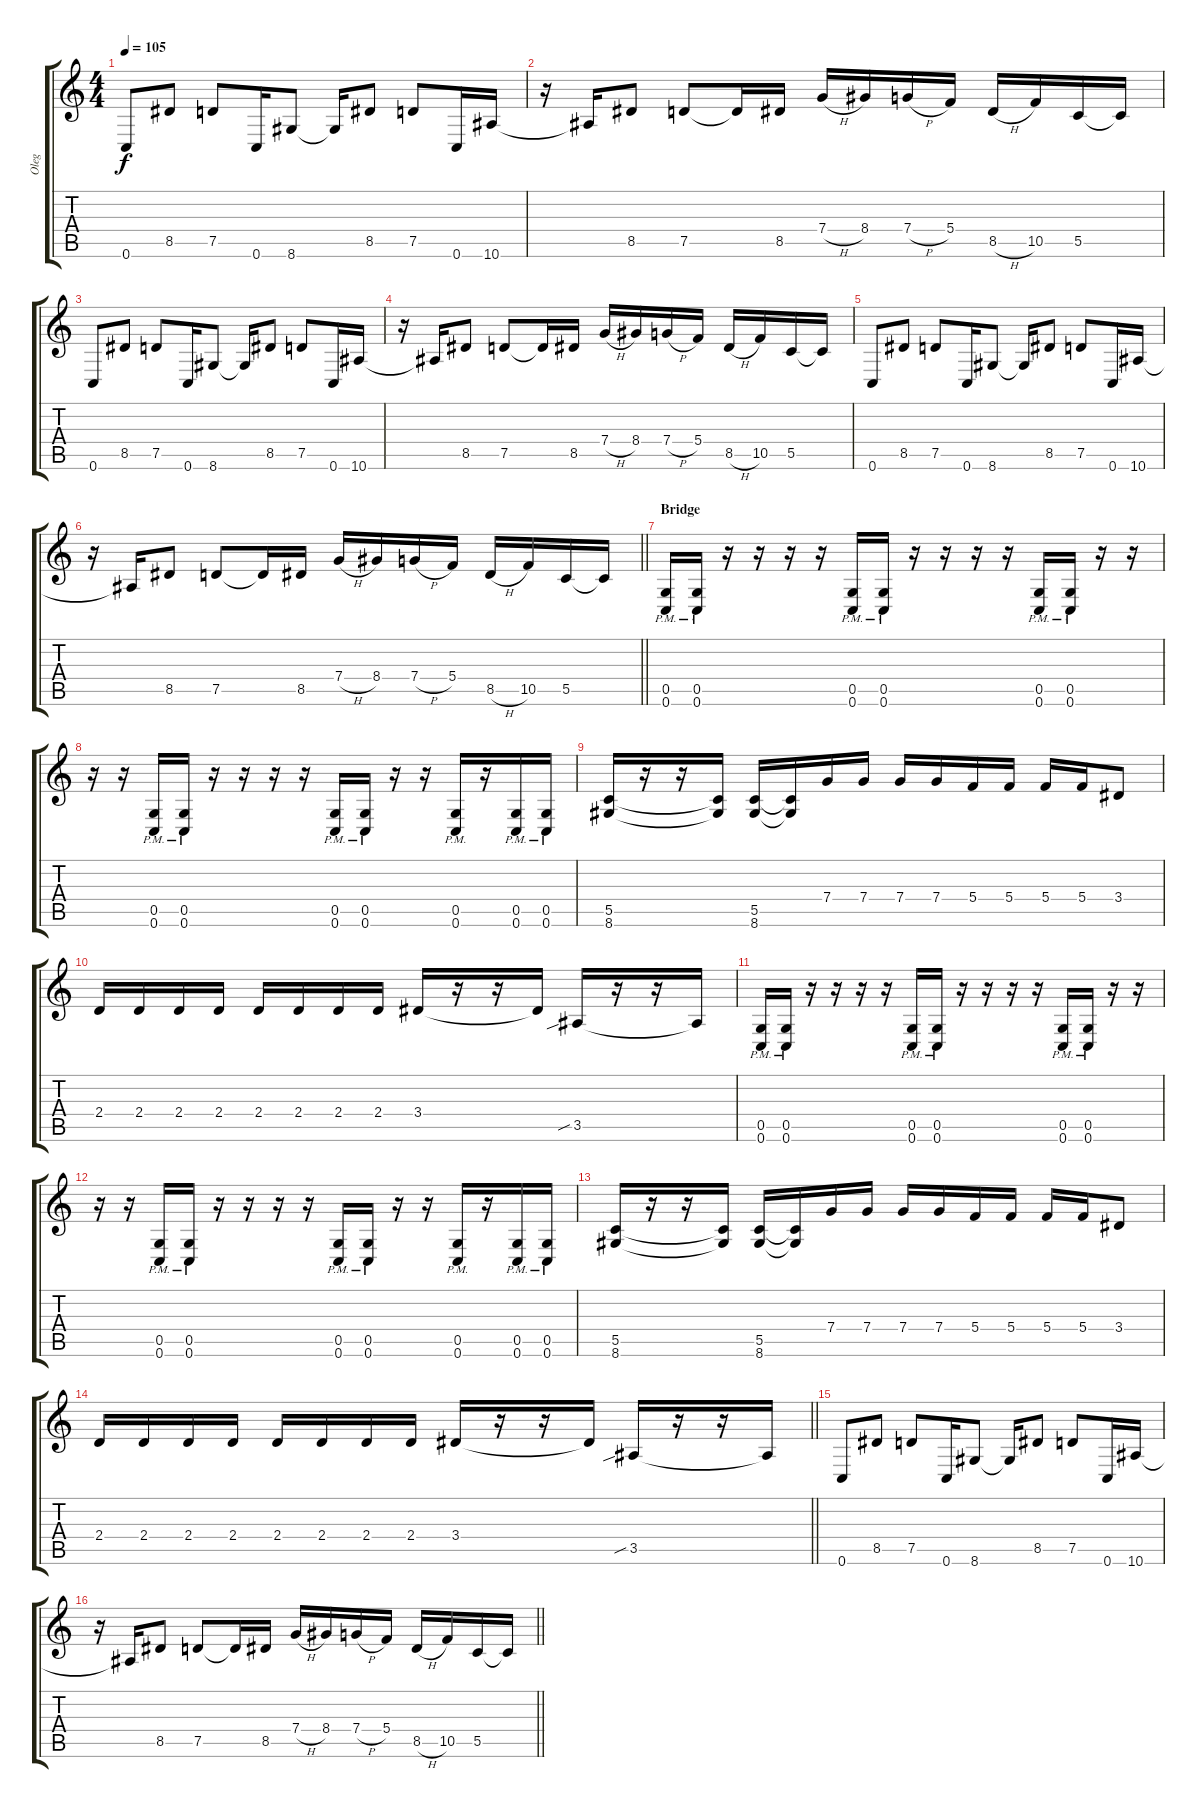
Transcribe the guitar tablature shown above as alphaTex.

\track ("Oleg" "Oleg") {instrument distortionguitar}
\staff {score tabs}
\tuning (D4 A3 F3 C3 G2 C2) {hide}
\ts (4 4)
\tempo 105
\clef g2
\ks c
0.6.8{dy f} 8.5.8 7.5.8 0.6.16 8.6.8 8.6{t}.16 8.5.8 7.5.8 0.6.16 10.6.16 |
r.16 10.6{t}.16 8.5.8 7.5.8 7.5{t}.16 8.5.16 7.4{h}.16 8.4.16 7.4{h}.16 5.4.16 8.5{h}.16 10.5.16 5.5.16 5.5{t}.16 |
0.6.8 8.5.8 7.5.8 0.6.16 8.6.8 8.6{t}.16 8.5.8 7.5.8 0.6.16 10.6.16 |
r.16 10.6{t}.16 8.5.8 7.5.8 7.5{t}.16 8.5.16 7.4{h}.16 8.4.16 7.4{h}.16 5.4.16 8.5{h}.16 10.5.16 5.5.16 5.5{t}.16 |
0.6.8 8.5.8 7.5.8 0.6.16 8.6.8 8.6{t}.16 8.5.8 7.5.8 0.6.16 10.6.16 |
\barLineRight lightlight
r.16 10.6{t}.16 8.5.8 7.5.8 7.5{t}.16 8.5.16 7.4{h}.16 8.4.16 7.4{h}.16 5.4.16 8.5{h}.16 10.5.16 5.5.16 5.5{t}.16 |
\section ("" "Bridge")
(0.5{pm} 0.6{pm}).16 (0.5{pm} 0.6{pm}).16 r.16 r.16 r.16 r.16 (0.5{pm} 0.6{pm}).16 (0.5{pm} 0.6{pm}).16 r.16 r.16 r.16 r.16 (0.5{pm} 0.6{pm}).16 (0.5{pm} 0.6{pm}).16 r.16 r.16 |
r.16 r.16 (0.5{pm} 0.6{pm}).16 (0.5{pm} 0.6{pm}).16 r.16 r.16 r.16 r.16 (0.5{pm} 0.6{pm}).16 (0.5{pm} 0.6{pm}).16 r.16 r.16 (0.5{pm} 0.6{pm}).16 r.16 (0.5{pm} 0.6{pm}).16 (0.5{pm} 0.6{pm}).16 |
(5.5 8.6).16 r.16 r.16 (5.5{t} 8.6{t}).16 (5.5 8.6).16 (5.5{t} 8.6{t}).16 7.4.16 7.4.16 7.4.16 7.4.16 5.4.16 5.4.16 5.4.16 5.4.16 3.4.8 |
2.4.16 2.4.16 2.4.16 2.4.16 2.4.16 2.4.16 2.4.16 2.4.16 3.4.16 r.16 r.16 3.4{t}.16 3.5{sib}.16 r.16 r.16 3.5{t}.16 |
(0.5{pm} 0.6{pm}).16 (0.5{pm} 0.6{pm}).16 r.16 r.16 r.16 r.16 (0.5{pm} 0.6{pm}).16 (0.5{pm} 0.6{pm}).16 r.16 r.16 r.16 r.16 (0.5{pm} 0.6{pm}).16 (0.5{pm} 0.6{pm}).16 r.16 r.16 |
r.16 r.16 (0.5{pm} 0.6{pm}).16 (0.5{pm} 0.6{pm}).16 r.16 r.16 r.16 r.16 (0.5{pm} 0.6{pm}).16 (0.5{pm} 0.6{pm}).16 r.16 r.16 (0.5{pm} 0.6{pm}).16 r.16 (0.5{pm} 0.6{pm}).16 (0.5{pm} 0.6{pm}).16 |
(5.5 8.6).16 r.16 r.16 (5.5{t} 8.6{t}).16 (5.5 8.6).16 (5.5{t} 8.6{t}).16 7.4.16 7.4.16 7.4.16 7.4.16 5.4.16 5.4.16 5.4.16 5.4.16 3.4.8 |
\barLineRight lightlight
2.4.16 2.4.16 2.4.16 2.4.16 2.4.16 2.4.16 2.4.16 2.4.16 3.4.16 r.16 r.16 3.4{t}.16 3.5{sib}.16 r.16 r.16 3.5{t}.16 |
\section ("" "")
0.6.8 8.5.8 7.5.8 0.6.16 8.6.8 8.6{t}.16 8.5.8 7.5.8 0.6.16 10.6.16 |
\barLineRight lightlight
r.16 10.6{t}.16 8.5.8 7.5.8 7.5{t}.16 8.5.16 7.4{h}.16 8.4.16 7.4{h}.16 5.4.16 8.5{h}.16 10.5.16 5.5.16 5.5{t}.16
